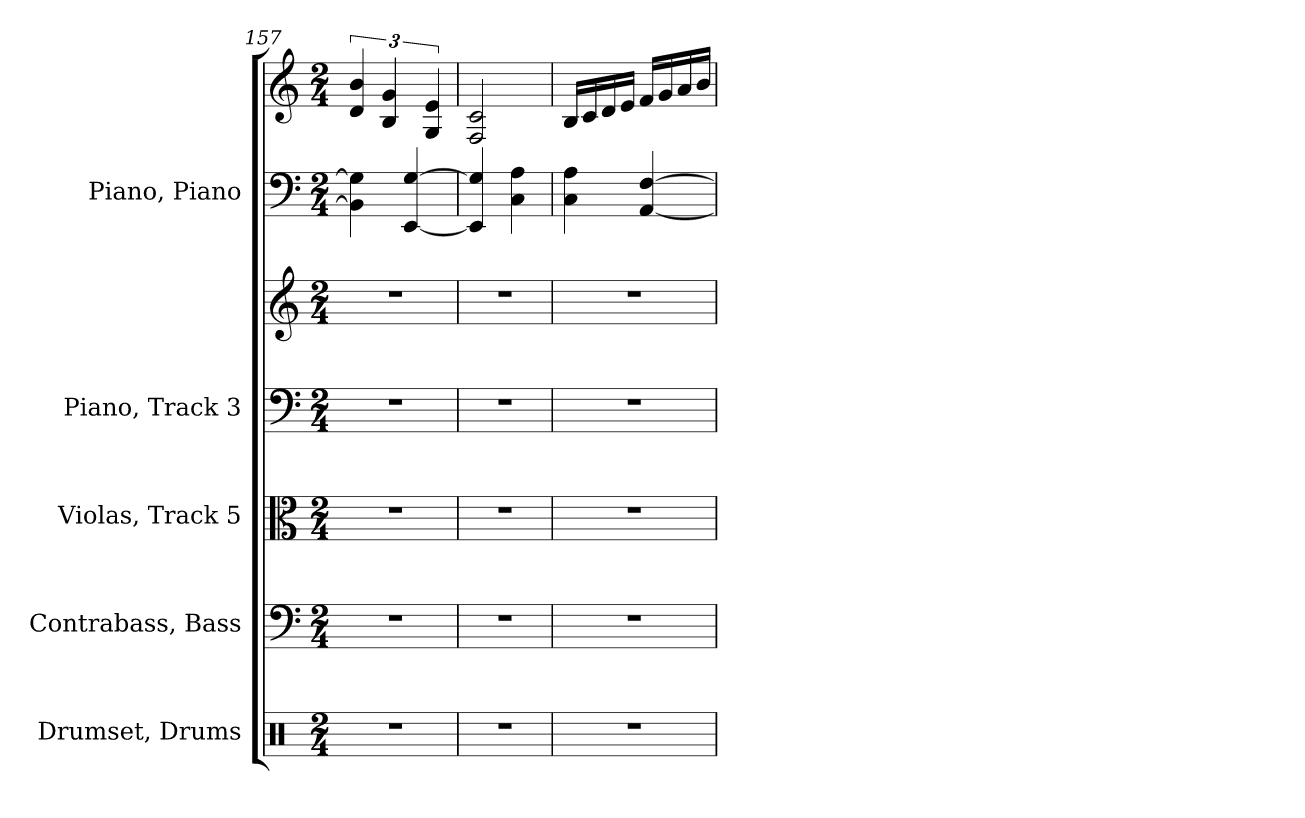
**kern	**kern	**kern	**kern	**kern	**kern	**kern
*part5	*part4	*part3	*part2	*part2	*part1	*part1
*staff7	*staff6	*staff5	*staff4	*staff3	*staff2	*staff1
*I"Drumset, Drums	*I"Contrabass, Bass	*I"Violas, Track  5	*I"Piano, Track  3	*	*I"Piano, Piano	*
*I'D. Set	*I'Cb.	*I'Vlas.	*I'Pno.	*	*I'Pno.	*
*clefX	*clefF4	*clefC3	*clefF4	*clefG2	*clefF4	*clefG2
*	*ITrd7c12	*	*	*	*	*
*k[]	*k[]	*k[]	*k[]	*k[]	*k[]	*k[]
*M2/4	*M2/4	*M2/4	*M2/4	*M2/4	*M2/4	*M2/4
=157	=157	=157	=157	=157	=157	=157
2r	2r	2r	2r	2r	4BB\] 4G\]	6d/ 6b/
.	.	.	.	.	.	6B/ 6g/
.	.	.	.	.	[4EE/ [4G/	.
.	.	.	.	.	.	6G/ 6e/
=158	=158	=158	=158	=158	=158	=158
2r	2r	2r	2r	2r	4EE/] 4G/]	2F/ 2c/
.	.	.	.	.	4C\ 4A\	.
=159	=159	=159	=159	=159	=159	=159
2r	2r	2r	2r	2r	4C\ 4A\	16B/LL
.	.	.	.	.	.	16c/
.	.	.	.	.	.	16d/
.	.	.	.	.	.	16e/JJ
.	.	.	.	.	[4AA/ [4F/	16f/LL
.	.	.	.	.	.	16g/
.	.	.	.	.	.	16a/
.	.	.	.	.	.	16b/JJ
=	=	=	=	=	=	=
*-	*-	*-	*-	*-	*-	*-
